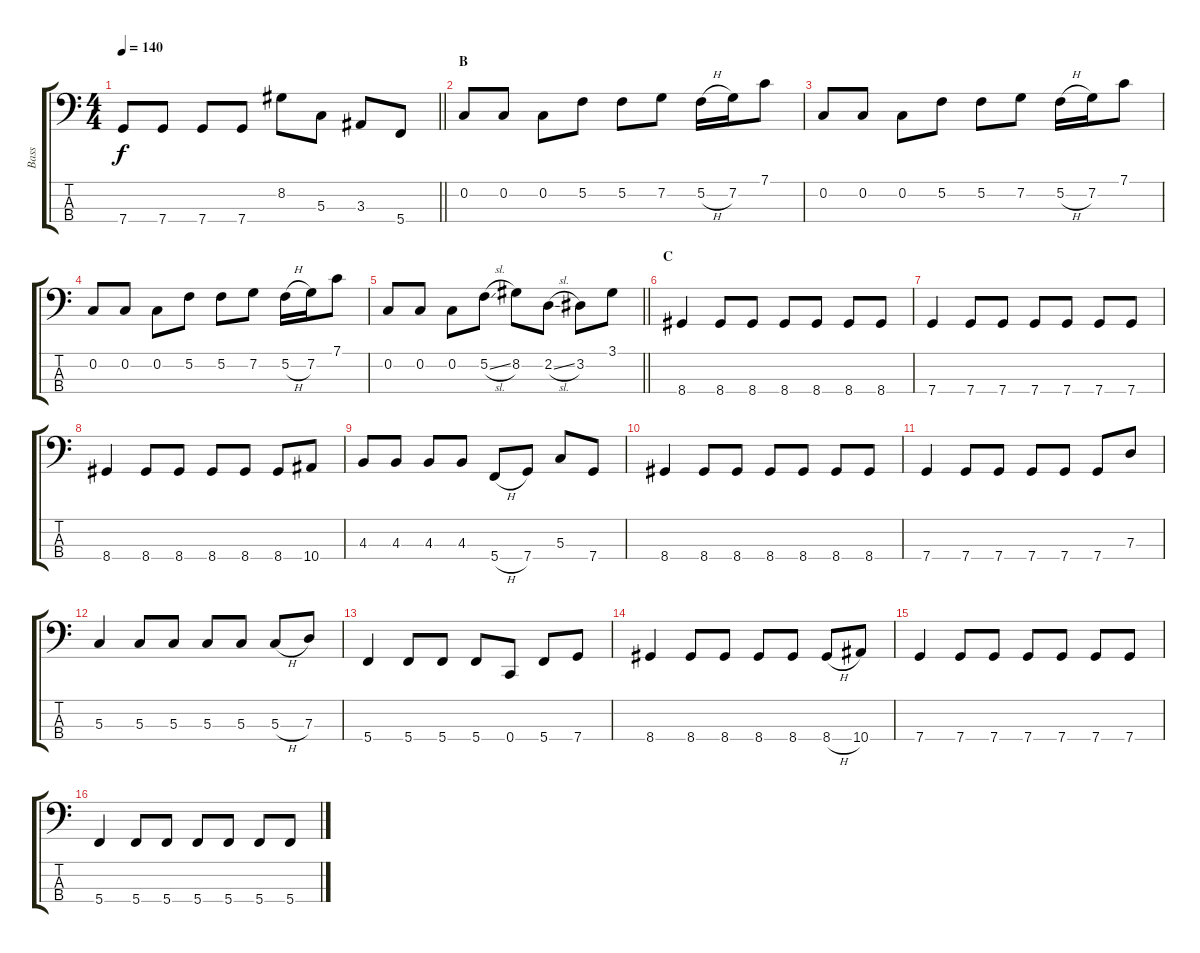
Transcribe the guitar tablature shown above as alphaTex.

\track ("Bass" "Bass") {instrument electricbasspick}
\staff {score tabs}
\tuning (F2 C2 G1 C1) {hide}
\ts (4 4)
\tempo 140
\clef f4
\barLineRight lightlight
\ks c
7.4.8{dy f} 7.4.8 7.4.8 7.4.8 8.2.8 5.3.8 3.3.8 5.4.8 |
\section ("" "B")
0.2.8 0.2.8 0.2.8 5.2.8 5.2.8 7.2.8 5.2{h}.16 7.2.16 7.1.8 |
0.2.8 0.2.8 0.2.8 5.2.8 5.2.8 7.2.8 5.2{h}.16 7.2.16 7.1.8 |
0.2.8 0.2.8 0.2.8 5.2.8 5.2.8 7.2.8 5.2{h}.16 7.2.16 7.1.8 |
\barLineRight lightlight
0.2.8 0.2.8 0.2.8 5.2{sl}.8 8.2.8 2.2{sl}.8 3.2.8 3.1.8 |
\section ("" "C")
8.4.4 8.4.8 8.4.8 8.4.8 8.4.8 8.4.8 8.4.8 |
7.4.4 7.4.8 7.4.8 7.4.8 7.4.8 7.4.8 7.4.8 |
8.4.4 8.4.8 8.4.8 8.4.8 8.4.8 8.4.8 10.4.8 |
4.3.8 4.3.8 4.3.8 4.3.8 5.4{h}.8 7.4.8 5.3.8 7.4.8 |
8.4.4 8.4.8 8.4.8 8.4.8 8.4.8 8.4.8 8.4.8 |
7.4.4 7.4.8 7.4.8 7.4.8 7.4.8 7.4.8 7.3.8 |
5.3.4 5.3.8 5.3.8 5.3.8 5.3.8 5.3{h}.8 7.3.8 |
5.4.4 5.4.8 5.4.8 5.4.8 0.4.8 5.4.8 7.4.8 |
8.4.4 8.4.8 8.4.8 8.4.8 8.4.8 8.4{h}.8 10.4.8 |
7.4.4 7.4.8 7.4.8 7.4.8 7.4.8 7.4.8 7.4.8 |
5.4.4 5.4.8 5.4.8 5.4.8 5.4.8 5.4.8 5.4.8
